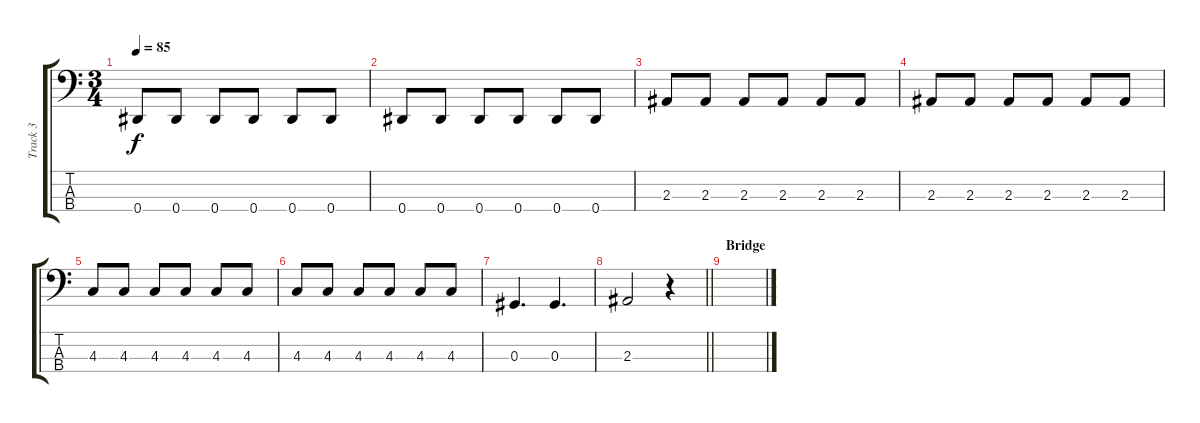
\track ("Track 3" "Track 3") {instrument electricbasspick}
\staff {score tabs}
\tuning (Gb2 Db2 Ab1 Eb1) {hide}
\ts (3 4)
\tempo 85
\clef f4
\ks c
0.4.8{dy f} 0.4.8 0.4.8 0.4.8 0.4.8 0.4.8 |
0.4.8 0.4.8 0.4.8 0.4.8 0.4.8 0.4.8 |
2.3.8 2.3.8 2.3.8 2.3.8 2.3.8 2.3.8 |
2.3.8 2.3.8 2.3.8 2.3.8 2.3.8 2.3.8 |
4.3.8 4.3.8 4.3.8 4.3.8 4.3.8 4.3.8 |
4.3.8 4.3.8 4.3.8 4.3.8 4.3.8 4.3.8 |
0.3.4{d} 0.3.4{d} |
\barLineRight lightlight
2.3.2 r.4 |
\section ("" "Bridge")
